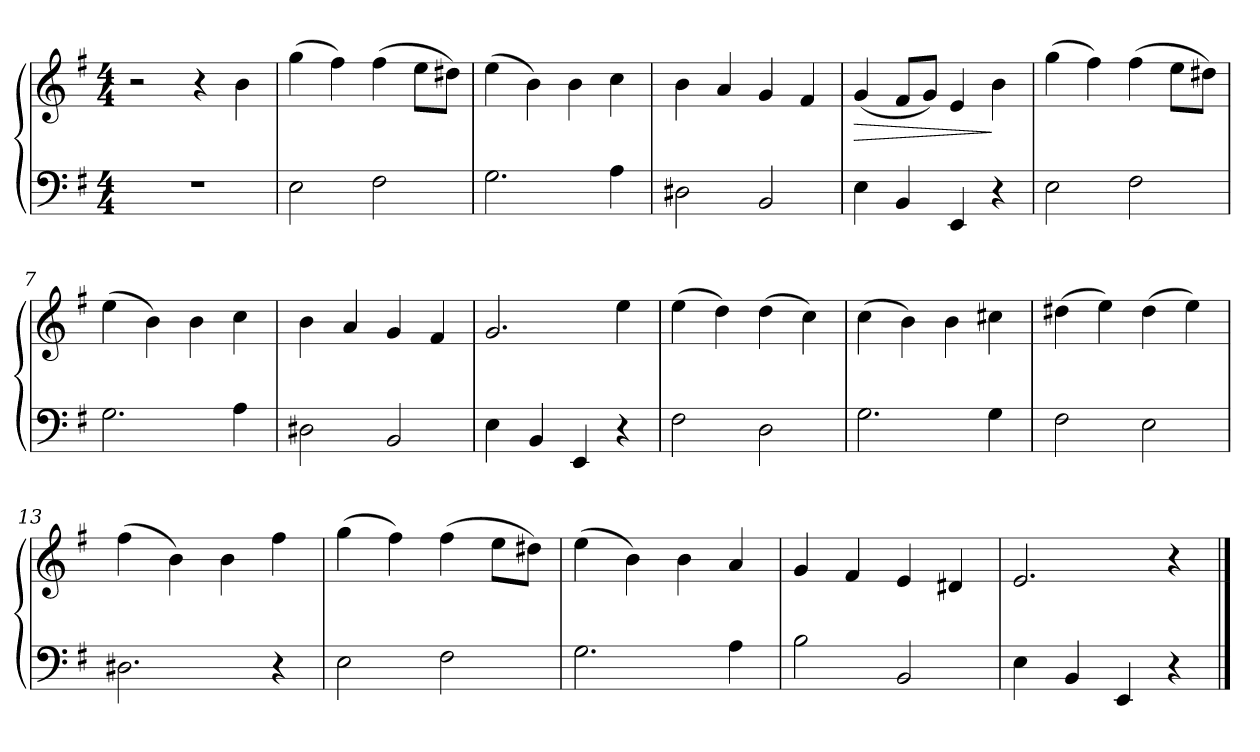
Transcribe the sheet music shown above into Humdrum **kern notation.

**kern	**kern	**dynam
*part1	*part1	*part1
*staff2	*staff1	*staff1/2
*clefF4	*clefG2	*
*k[f#]	*k[f#]	*
*G:	*G:	*
*M4/4	*M4/4	*
=1	=1	=1
1r	2r	.
.	4r	.
.	4b\	.
=2	=2	=2
2E\	(>4gg\	.
.	4ff#\)	.
2F#\	(>4ff#\	.
.	8ee\L	.
.	8dd#X\J)	.
!!LO:LB:g=z
=3	=3	=3
2.G\	(>4ee\	.
.	4b\)	.
.	4b\	.
4A\	4cc\	.
=4	=4	=4
2D#X\	4b\	.
.	4a/	.
2BB/	4g/	.
.	4f#/	.
=5	=5	=5
!	!	!LO:HP:b
4E\	(<4g/	>
4BB/	8f#/L	.
.	8g/J)	.
4EE/	4e/	.
4r	4b\	]
=6	=6	=6
2E\	(>4gg\	.
.	4ff#\)	.
2F#\	(>4ff#\	.
.	8ee\L	.
.	8dd#X\J)	.
=7	=7	=7
2.G\	(>4ee\	.
.	4b\)	.
.	4b\	.
4A\	4cc\	.
=8	=8	=8
2D#X\	4b\	.
.	4a/	.
2BB/	4g/	.
.	4f#/	.
!!LO:LB:g=z
=9	=9	=9
4E\	2.g/	.
4BB/	.	.
4EE/	.	.
4r	4ee\	.
=10	=10	=10
2F#\	(>4ee\	.
.	4dd\)	.
2D\	(>4dd\	.
.	4cc\)	.
=11	=11	=11
2.G\	(>4cc\	.
.	4b\)	.
.	4b\	.
4G\	4cc#X\	.
=12	=12	=12
2F#\	(>4dd#X\	.
.	4ee\)	.
2E\	(>4dd#\	.
.	4ee\)	.
=13	=13	=13
2.D#X\	(>4ff#\	.
.	4b\)	.
.	4b\	.
4r	4ff#\	.
=14	=14	=14
2E\	(>4gg\	.
.	4ff#\)	.
2F#\	(>4ff#\	.
.	8ee\L	.
.	8dd#X\J)	.
!!LO:LB:g=z
=15	=15	=15
2.G\	(>4ee\	.
.	4b\)	.
.	4b\	.
4A\	4a/	.
=16	=16	=16
2B\	4g/	.
.	4f#/	.
2BB/	4e/	.
.	4d#X/	.
=17	=17	=17
4E\	2.e/	.
4BB/	.	.
4EE/	.	.
4r	4r	.
==	==	==
*-	*-	*-
